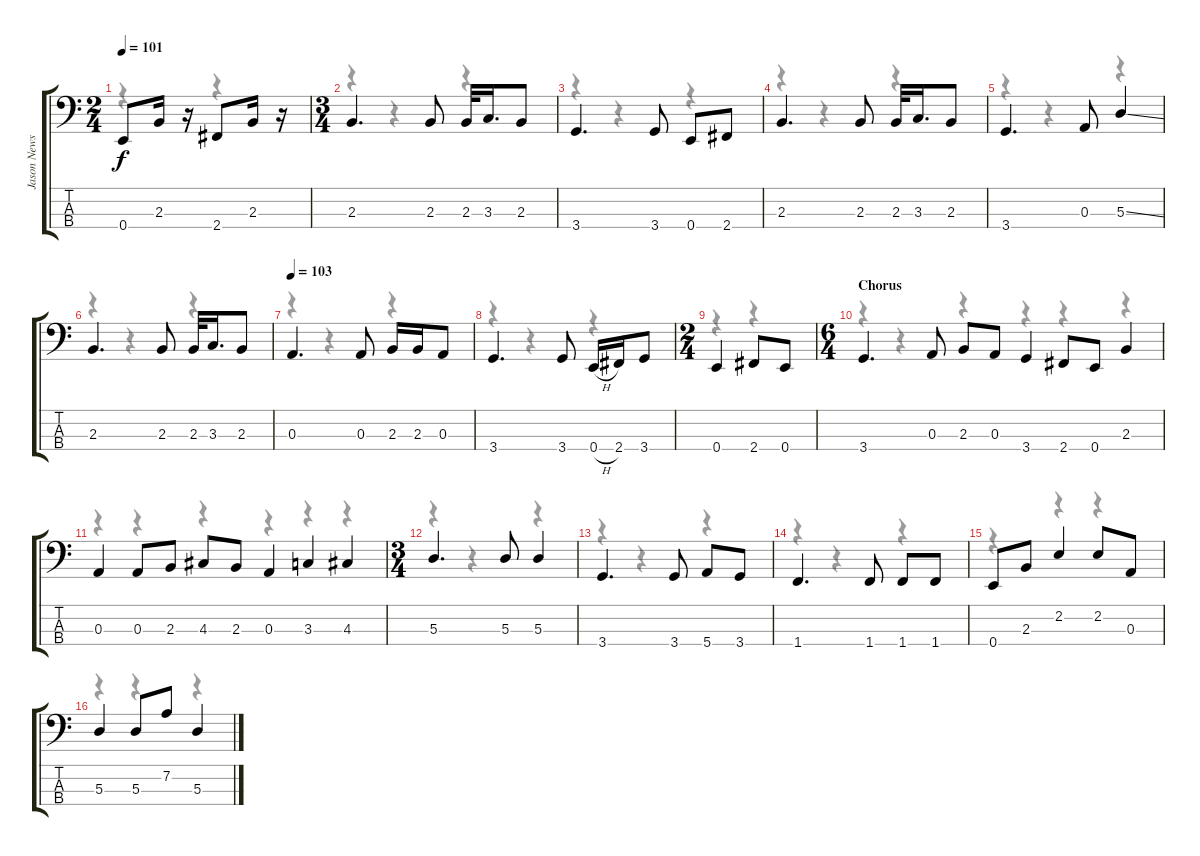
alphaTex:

\track ("Jason Newsted (Bass)" "Jason News") {instrument electricbasspick}
\staff {score tabs}
\tuning (G2 D2 A1 E1) {hide}
\voice
\ts (2 4)
\tempo 101
\clef f4
\ks c
0.4.8{dy f} 2.3.16 r.16 2.4.8 2.3.16 r.16 |
\ts (3 4)
2.3.4{d} 2.3.8 2.3.32 3.3.16{d} 2.3.8 |
3.4.4{d} 3.4.8 0.4.8 2.4.8 |
2.3.4{d} 2.3.8 2.3.32 3.3.16{d} 2.3.8 |
3.4.4{d} 0.3.8 5.3{ss}.4 |
2.3.4{d} 2.3.8 2.3.32 3.3.16{d} 2.3.8 |
\tempo 103
0.3.4{d} 0.3.8 2.3.16 2.3.16 0.3.8 |
3.4.4{d} 3.4.8 0.4{h}.16 2.4.16 3.4.8 |
\ts (2 4)
0.4.4 2.4.8 0.4.8 |
\ts (6 4)
\section ("" "Chorus")
3.4.4{d} 0.3.8 2.3.8 0.3.8 3.4.4 2.4.8 0.4.8 2.3.4 |
0.3.4 0.3.8 2.3.8 4.3.8 2.3.8 0.3.4 3.3.4 4.3.4 |
\ts (3 4)
5.3.4{d} 5.3.8 5.3.4 |
3.4.4{d} 3.4.8 5.4.8 3.4.8 |
1.4.4{d} 1.4.8 1.4.8 1.4.8 |
0.4.8 2.3.8 2.2.4 2.2.8 0.3.8 |
5.3.4 5.3.8 7.2.8 5.3.4
\voice
\clef f4
\ottava regular
\simile none
\ks c
r.4{dy f} r.4 |
r.4 r.4 r.4 |
r.4 r.4 r.4 |
r.4 r.4 r.4 |
r.4 r.4 r.4 |
r.4 r.4 r.4 |
r.4 r.4 r.4 |
r.4 r.4 r.4 |
r.4 r.4 |
r.4 r.4 r.4 r.4 r.4 r.4 |
r.4 r.4 r.4 r.4 r.4 r.4 |
r.4 r.4 r.4 |
r.4 r.4 r.4 |
r.4 r.4 r.4 |
r.4 r.4 r.4 |
r.4 r.4 r.4
